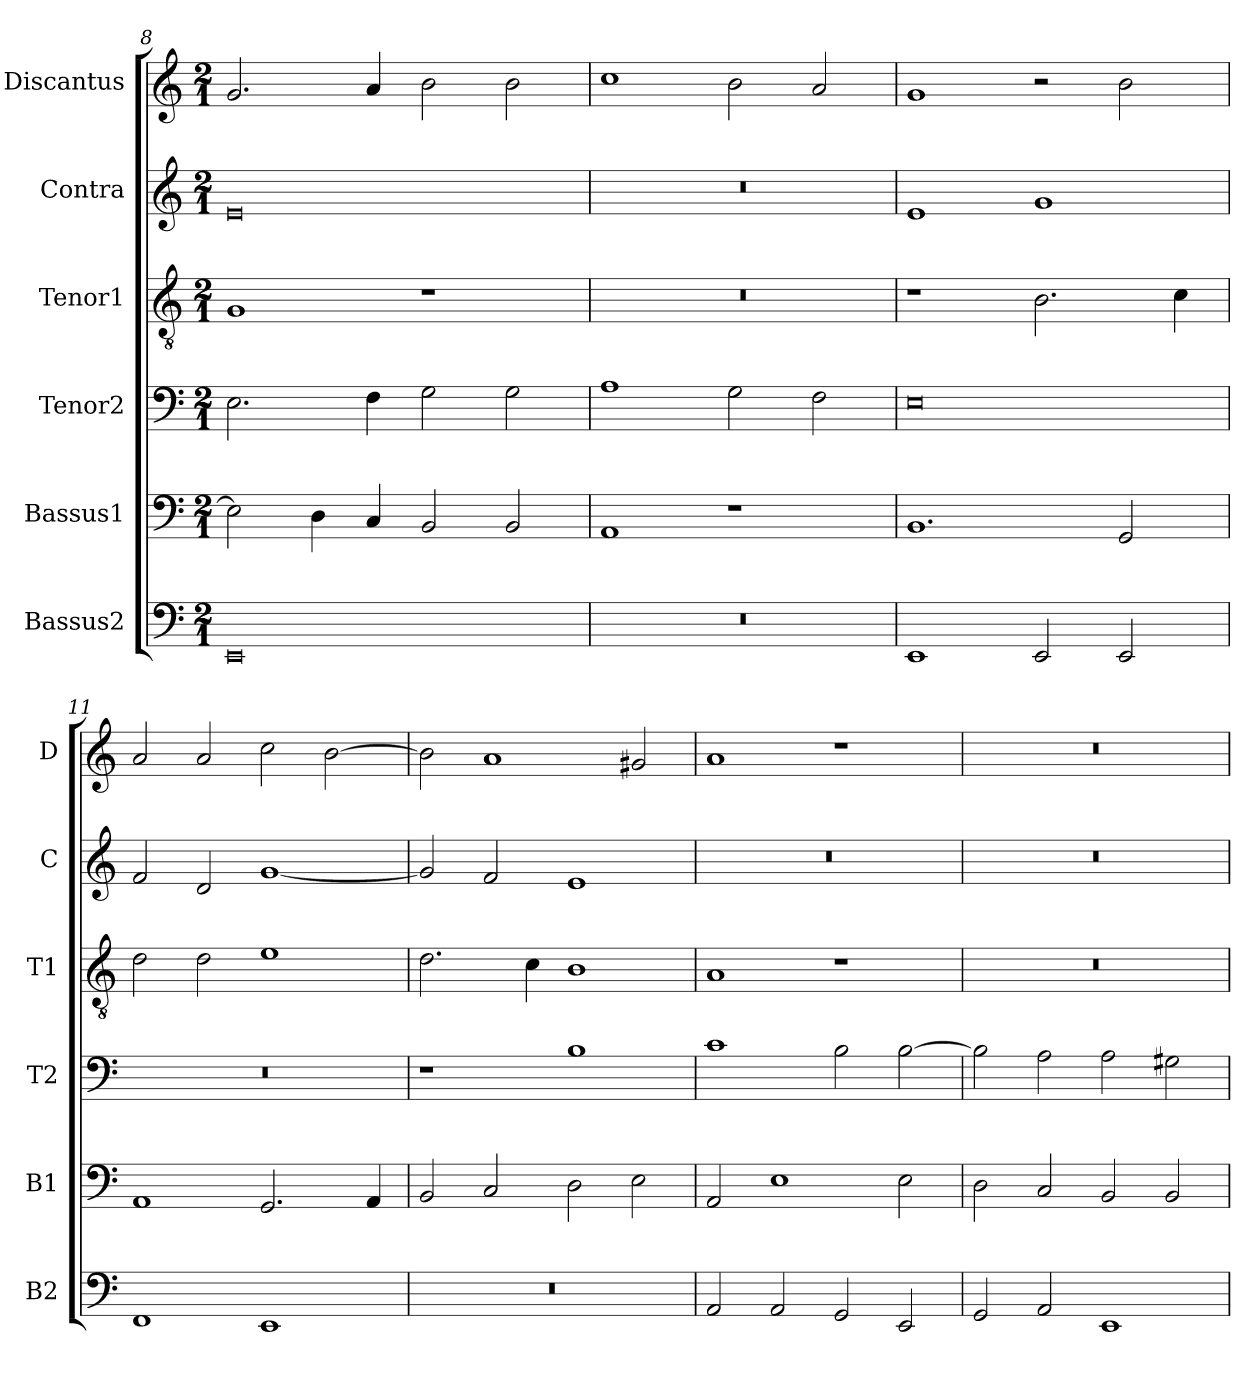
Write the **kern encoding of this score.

**kern	**kern	**kern	**kern	**kern	**kern
*part6	*part5	*part4	*part3	*part2	*part1
*staff6	*staff5	*staff4	*staff3	*staff2	*staff1
*I"Bassus2	*I"Bassus1	*I"Tenor2	*I"Tenor1	*I"Contra	*I"Discantus
*I'B2	*I'B1	*I'T2	*I'T1	*I'C	*I'D
*clefF4	*clefF4	*clefF4	*clefGv2	*clefG2	*clefG2
*k[]	*k[]	*k[]	*k[]	*k[]	*k[]
*M2/1	*M2/1	*M2/1	*M2/1	*M2/1	*M2/1
=8	=8	=8	=8	=8	=8
0EE	2E\]	2.E\	1G	0e	2.g/
.	4D\	.	.	.	.
.	4C/	4F\	.	.	4a/
.	2BB/	2G\	1r	.	2b\
.	2BB/	2G\	.	.	2b\
=9	=9	=9	=9	=9	=9
0r	1AA	1A	0r	0r	1cc
.	1r	2G\	.	.	2b\
.	.	2F\	.	.	2a/
=10	=10	=10	=10	=10	=10
1EE	1.BB	0E	1r	1e	1g
2EE/	.	.	2.B\	1g	2r
2EE/	2GG/	.	.	.	2b\
.	.	.	4c\	.	.
=11	=11	=11	=11	=11	=11
1FF	1AA	0r	2d\	2f/	2a/
.	.	.	2d\	2d/	2a/
1EE	2.GG/	.	1e	[1g	2cc\
.	.	.	.	.	[2b\
.	4AA/	.	.	.	.
=12	=12	=12	=12	=12	=12
0r	2BB/	1r	2.d\	2g/]	2b\]
.	2C/	.	.	2f/	1a
.	.	.	4c\	.	.
.	2D\	1B	1B	1e	.
.	2E\	.	.	.	2g#X/
=13	=13	=13	=13	=13	=13
2AA/	2AA/	1c	1A	0r	1a
2AA/	1E	.	.	.	.
2GG/	.	2B\	1r	.	1r
2EE/	2E\	[2B\	.	.	.
=14	=14	=14	=14	=14	=14
2GG/	2D\	2B\]	0r	0r	0r
2AA/	2C/	2A\	.	.	.
1EE	2BB/	2A\	.	.	.
.	2BB/	2G#X\	.	.	.
=	=	=	=	=	=
*-	*-	*-	*-	*-	*-
